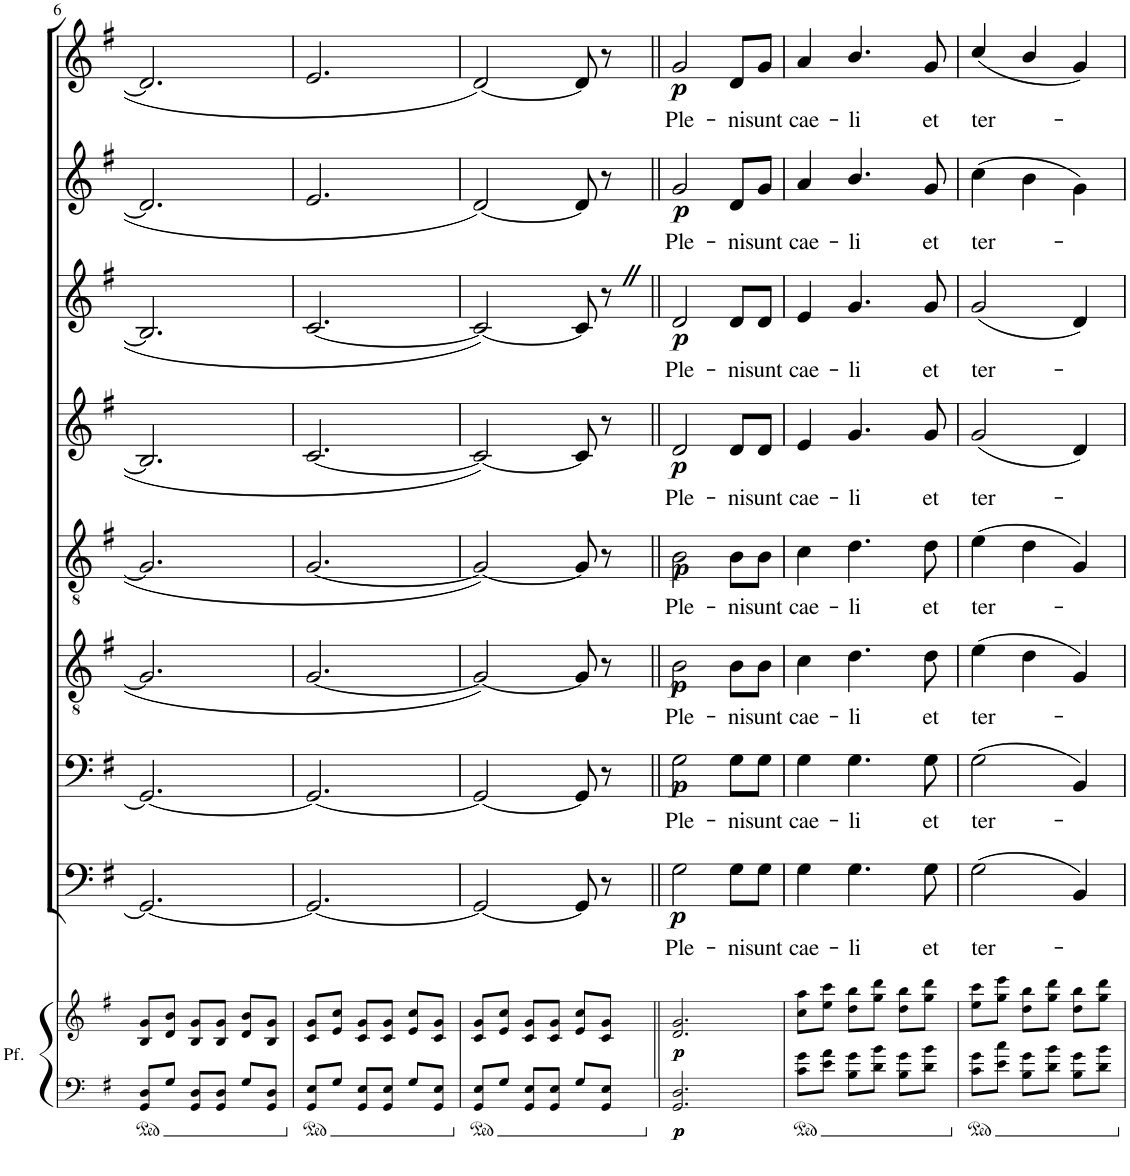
**kern	**kern	**dynam	**kern	**text	**dynam	**kern	**text	**dynam	**kern	**text	**dynam	**kern	**text	**dynam	**kern	**text	**dynam	**kern	**text	**dynam	**kern	**text	**dynam	**kern	**text	**dynam
*part9	*part9	*part9	*part8	*part8	*part8	*part7	*part7	*part7	*part6	*part6	*part6	*part5	*part5	*part5	*part4	*part4	*part4	*part3	*part3	*part3	*part2	*part2	*part2	*part1	*part1	*part1
*staff10	*staff9	*staff9/10	*staff8	*staff8	*staff8	*staff7	*staff7	*staff7	*staff6	*staff6	*staff6	*staff5	*staff5	*staff5	*staff4	*staff4	*staff4	*staff3	*staff3	*staff3	*staff2	*staff2	*staff2	*staff1	*staff1	*staff1
*I"Piano	*	*	*I"Bassi II	*	*	*I"Bassi I	*	*	*I"Tenori II	*	*	*I"Tenori I	*	*	*I"Contralti II	*	*	*I"Contralti I	*	*	*I"Soprani II	*	*	*I"Soprani I	*	*
!!LO:PB:g=z
*clefF4	*clefG2	*	*clefF4	*	*	*clefF4	*	*	*clefGv2	*	*	*clefGv2	*	*	*clefG2	*	*	*clefG2	*	*	*clefG2	*	*	*clefG2	*	*
*k[f#]	*k[f#]	*	*k[f#]	*	*	*k[f#]	*	*	*k[f#]	*	*	*k[f#]	*	*	*k[f#]	*	*	*k[f#]	*	*	*k[f#]	*	*	*k[f#]	*	*
*G:	*G:	*	*G:	*	*	*G:	*	*	*G:	*	*	*G:	*	*	*G:	*	*	*G:	*	*	*G:	*	*	*G:	*	*
*M3/4	*M3/4	*	*M3/4	*	*	*M3/4	*	*	*M3/4	*	*	*M3/4	*	*	*M3/4	*	*	*M3/4	*	*	*M3/4	*	*	*M3/4	*	*
=6	=6	=6	=6	=6	=6	=6	=6	=6	=6	=6	=6	=6	=6	=6	=6	=6	=6	=6	=6	=6	=6	=6	=6	=6	=6	=6
8GG/ 8D/L	8B/ 8g/L	.	2.GG/_	.	.	2.GG/_	.	.	2.G/]	.	.	2.G/]	.	.	2.B/]	.	.	2.B/]	.	.	2.d/]	.	.	2.d/]	.	.
8G/J	8d/ 8b/J	.	.	.	.	.	.	.	.	.	.	.	.	.	.	.	.	.	.	.	.	.	.	.	.	.
8GG/ 8D/L	8B/ 8g/L	.	.	.	.	.	.	.	.	.	.	.	.	.	.	.	.	.	.	.	.	.	.	.	.	.
8GG/ 8D/J	8B/ 8g/J	.	.	.	.	.	.	.	.	.	.	.	.	.	.	.	.	.	.	.	.	.	.	.	.	.
8G/L	8d/ 8b/L	.	.	.	.	.	.	.	.	.	.	.	.	.	.	.	.	.	.	.	.	.	.	.	.	.
8GG/ 8D/J	8B/ 8g/J	.	.	.	.	.	.	.	.	.	.	.	.	.	.	.	.	.	.	.	.	.	.	.	.	.
=7	=7	=7	=7	=7	=7	=7	=7	=7	=7	=7	=7	=7	=7	=7	=7	=7	=7	=7	=7	=7	=7	=7	=7	=7	=7	=7
8GG/ 8E/L	8c/ 8g/L	.	2.GG/_	.	.	2.GG/_	.	.	[2.G/	.	.	[2.G/	.	.	[2.c/	.	.	[2.c/	.	.	2.e/	.	.	2.e/	.	.
8G/J	8e/ 8cc/J	.	.	.	.	.	.	.	.	.	.	.	.	.	.	.	.	.	.	.	.	.	.	.	.	.
8GG/ 8E/L	8c/ 8g/L	.	.	.	.	.	.	.	.	.	.	.	.	.	.	.	.	.	.	.	.	.	.	.	.	.
8GG/ 8E/J	8c/ 8g/J	.	.	.	.	.	.	.	.	.	.	.	.	.	.	.	.	.	.	.	.	.	.	.	.	.
8G/L	8e/ 8cc/L	.	.	.	.	.	.	.	.	.	.	.	.	.	.	.	.	.	.	.	.	.	.	.	.	.
8GG/ 8E/J	8c/ 8g/J	.	.	.	.	.	.	.	.	.	.	.	.	.	.	.	.	.	.	.	.	.	.	.	.	.
=8	=8	=8	=8	=8	=8	=8	=8	=8	=8	=8	=8	=8	=8	=8	=8	=8	=8	=8	=8	=8	=8	=8	=8	=8	=8	=8
8GG/ 8E/L	8c/ 8g/L	.	2GG/_	.	.	2GG/_	.	.	2G/_	.	.	2G/_	.	.	2c/_	.	.	2c/_	.	.	[2d/	.	.	[2d/	.	.
8G/J	8e/ 8cc/J	.	.	.	.	.	.	.	.	.	.	.	.	.	.	.	.	.	.	.	.	.	.	.	.	.
8GG/ 8E/L	8c/ 8g/L	.	.	.	.	.	.	.	.	.	.	.	.	.	.	.	.	.	.	.	.	.	.	.	.	.
8GG/ 8E/J	8c/ 8g/J	.	.	.	.	.	.	.	.	.	.	.	.	.	.	.	.	.	.	.	.	.	.	.	.	.
8G/L	8e/ 8cc/L	.	8GG/]	.	.	8GG/]	.	.	8G/]	.	.	8G/]	.	.	8c/]	.	.	8c/]	.	.	8d/]	.	.	8d/]	.	.
8GG/ 8E/J	8c/ 8g/J	.	8r	.	.	8r	.	.	8r	.	.	8r	.	.	8r	.	.	8r	.	.	8r	.	.	8r	.	.
=9||	=9||	=9||	=9||	=9||	=9||	=9||	=9||	=9||	=9||	=9||	=9||	=9||	=9||	=9||	=9||	=9||	=9||	=9||	=9||	=9||	=9||	=9||	=9||	=9||	=9||	=9||
!	!	!LO:DY:b=2	!	!LO:LY:b	!	!	!LO:LY:b	!	!	!LO:LY:b	!	!	!LO:LY:b	!	!	!LO:LY:b	!	!	!LO:LY:b	!	!	!LO:LY:b	!	!	!LO:LY:b	!
!	!	!LO:DY:n=1:b=2	!	!	!	!	!	!	!	!	!	!	!	!	!	!	!	!	!	!	!	!	!	!	!	!
!	!	!LO:DY:n=2:b	!	!	!	!	!	!	!	!	!	!	!	!	!	!	!	!	!	!	!	!	!	!	!	!
!	!	!LO:DY:n=3:b	!	!	!LO:DY:b	!	!	!LO:DY:b	!	!	!LO:DY:b	!	!	!LO:DY:b	!	!	!LO:DY:b	!	!	!LO:DY:b	!	!	!LO:DY:b	!	!	!LO:DY:b
2.GG/ 2.D/	2.d/ 2.g/	p p p p	2G\	Ple-	p	2G\	Ple-	p	2B\	Ple-	p	2B\	Ple-	p	2d/	Ple-	p	2d/	Ple-	p	2g/	Ple-	p	2g/	Ple-	p
!	!	!	!	!LO:LY:b	!	!	!LO:LY:b	!	!	!LO:LY:b	!	!	!LO:LY:b	!	!	!LO:LY:b	!	!	!LO:LY:b	!	!	!LO:LY:b	!	!	!LO:LY:b	!
.	.	.	8G\L	-ni	.	8G\L	-ni	.	8B\L	-ni	.	8B\L	-ni	.	8d/L	-ni	.	8d/L	-ni	.	8d/L	-ni	.	8d/L	-ni	.
!	!	!	!	!LO:LY:b	!	!	!LO:LY:b	!	!	!LO:LY:b	!	!	!LO:LY:b	!	!	!LO:LY:b	!	!	!LO:LY:b	!	!	!LO:LY:b	!	!	!LO:LY:b	!
.	.	.	8G\J	sunt	.	8G\J	sunt	.	8B\J	sunt	.	8B\J	sunt	.	8d/J	sunt	.	8d/J	sunt	.	8g/J	sunt	.	8g/J	sunt	.
=10	=10	=10	=10	=10	=10	=10	=10	=10	=10	=10	=10	=10	=10	=10	=10	=10	=10	=10	=10	=10	=10	=10	=10	=10	=10	=10
!	!	!	!	!LO:LY:b	!	!	!LO:LY:b	!	!	!LO:LY:b	!	!	!LO:LY:b	!	!	!LO:LY:b	!	!	!LO:LY:b	!	!	!LO:LY:b	!	!	!LO:LY:b	!
8c\ 8g\L	8cc\ 8aa\L	.	4G\	cae-	.	4G\	cae-	.	4c\	cae-	.	4c\	cae-	.	4e/	cae-	.	4e/	cae-	.	4a/	cae-	.	4a/	cae-	.
8e\ 8a\J	8ee\ 8ccc\J	.	.	.	.	.	.	.	.	.	.	.	.	.	.	.	.	.	.	.	.	.	.	.	.	.
!	!	!	!	!LO:LY:b	!	!	!LO:LY:b	!	!	!LO:LY:b	!	!	!LO:LY:b	!	!	!LO:LY:b	!	!	!LO:LY:b	!	!	!LO:LY:b	!	!	!LO:LY:b	!
8B\ 8g\L	8dd\ 8bb\L	.	4.G\	-li	.	4.G\	-li	.	4.d\	-li	.	4.d\	-li	.	4.g/	-li	.	4.g/	-li	.	4.b/	-li	.	4.b/	-li	.
8d\ 8b\J	8gg\ 8ddd\J	.	.	.	.	.	.	.	.	.	.	.	.	.	.	.	.	.	.	.	.	.	.	.	.	.
8B\ 8g\L	8dd\ 8bb\L	.	.	.	.	.	.	.	.	.	.	.	.	.	.	.	.	.	.	.	.	.	.	.	.	.
!	!	!	!	!LO:LY:b	!	!	!LO:LY:b	!	!	!LO:LY:b	!	!	!LO:LY:b	!	!	!LO:LY:b	!	!	!LO:LY:b	!	!	!LO:LY:b	!	!	!LO:LY:b	!
8d\ 8b\J	8gg\ 8ddd\J	.	8G\	et	.	8G\	et	.	8d\	et	.	8d\	et	.	8g/	et	.	8g/	et	.	8g/	et	.	8g/	et	.
=11	=11	=11	=11	=11	=11	=11	=11	=11	=11	=11	=11	=11	=11	=11	=11	=11	=11	=11	=11	=11	=11	=11	=11	=11	=11	=11
!	!	!	!	!LO:LY:b	!	!	!LO:LY:b	!	!	!LO:LY:b	!	!	!LO:LY:b	!	!	!LO:LY:b	!	!	!LO:LY:b	!	!	!LO:LY:b	!	!	!LO:LY:b	!
8c\ 8g\L	8ee\ 8ccc\L	.	(2G\	ter-	.	(2G\	ter-	.	(4e\	ter-	.	(4e\	ter-	.	(2g/	ter-	.	(2g/	ter-	.	(4cc\	ter-	.	(4cc/	ter-	.
8e\ 8cc\J	8gg\ 8eee\J	.	.	.	.	.	.	.	.	.	.	.	.	.	.	.	.	.	.	.	.	.	.	.	.	.
8B\ 8g\L	8dd\ 8bb\L	.	.	.	.	.	.	.	4d\	.	.	4d\	.	.	.	.	.	.	.	.	4b\	.	.	4b/	.	.
8d\ 8b\J	8gg\ 8ddd\J	.	.	.	.	.	.	.	.	.	.	.	.	.	.	.	.	.	.	.	.	.	.	.	.	.
8B\ 8g\L	8dd\ 8bb\L	.	4BB/)	.	.	4BB/)	.	.	4G/)	.	.	4G/)	.	.	4d/)	.	.	4d/)	.	.	4g\)	.	.	4g/)	.	.
8d\ 8b\J	8gg\ 8ddd\J	.	.	.	.	.	.	.	.	.	.	.	.	.	.	.	.	.	.	.	.	.	.	.	.	.
=	=	=	=	=	=	=	=	=	=	=	=	=	=	=	=	=	=	=	=	=	=	=	=	=	=	=
*-	*-	*-	*-	*-	*-	*-	*-	*-	*-	*-	*-	*-	*-	*-	*-	*-	*-	*-	*-	*-	*-	*-	*-	*-	*-	*-
